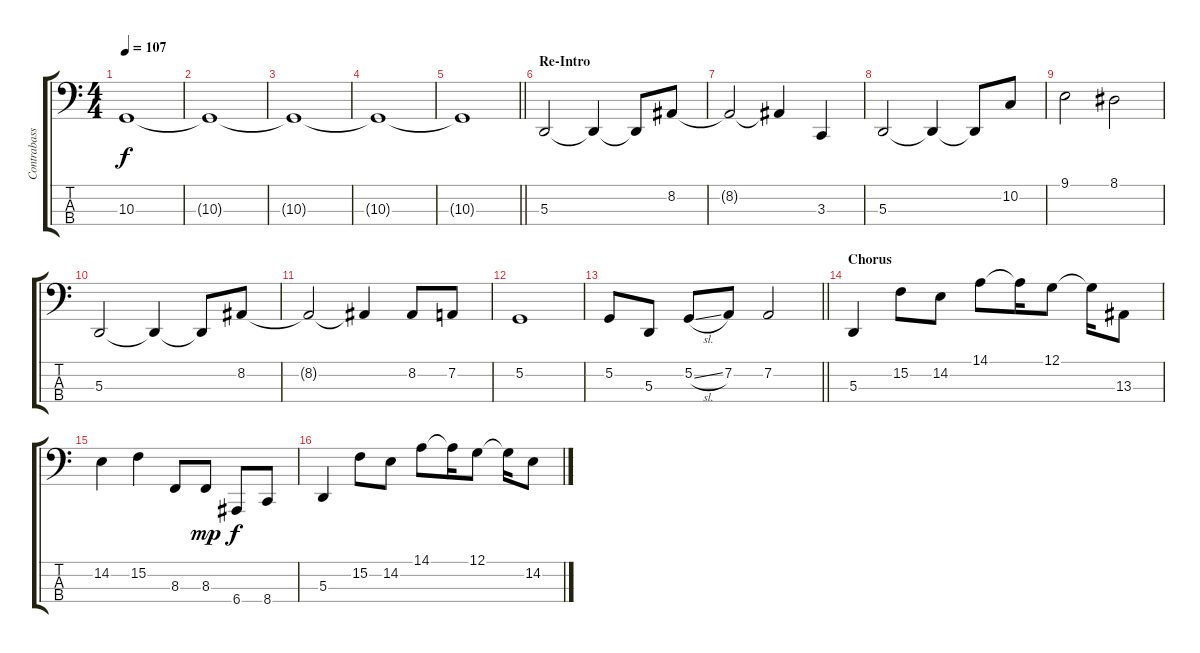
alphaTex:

\track ("Contrabass" "Contrabass") {instrument fretlessbass}
\staff {score tabs}
\tuning (G1 D1 A0 E0) {hide}
\ts (4 4)
\tempo 107
\clef f4
\ks c
10.3{t}.1{dy f} |
10.3{t}.1 |
10.3{t}.1 |
10.3{t}.1 |
\barLineRight lightlight
10.3{t}.1 |
\section ("" "Re-Intro")
5.3.2 5.3{t}.4 5.3{t}.8 8.2.8 |
8.2{t}.2 8.2{t}.4 3.3.4 |
5.3.2 5.3{t}.4 5.3{t}.8 10.2.8 |
9.1.2 8.1.2 |
5.3.2 5.3{t}.4 5.3{t}.8 8.2.8 |
8.2{t}.2 8.2{t}.4 8.2.8 7.2.8 |
5.2.1 |
\barLineRight lightlight
5.2.8 5.3.8 5.2{sl}.8 7.2.8 7.2.2 |
\section ("" "Chorus")
5.3.4 15.2.8 14.2.8 14.1.8 14.1{t}.16 12.1.8 12.1{t}.16 13.3.8 |
14.2.4 15.2.4 8.3.8 8.3.8{dy mp} 6.4.8{dy f} 8.4.8 |
5.3.4 15.2.8 14.2.8 14.1.8 14.1{t}.16 12.1.8 12.1{t}.16 14.2.8
